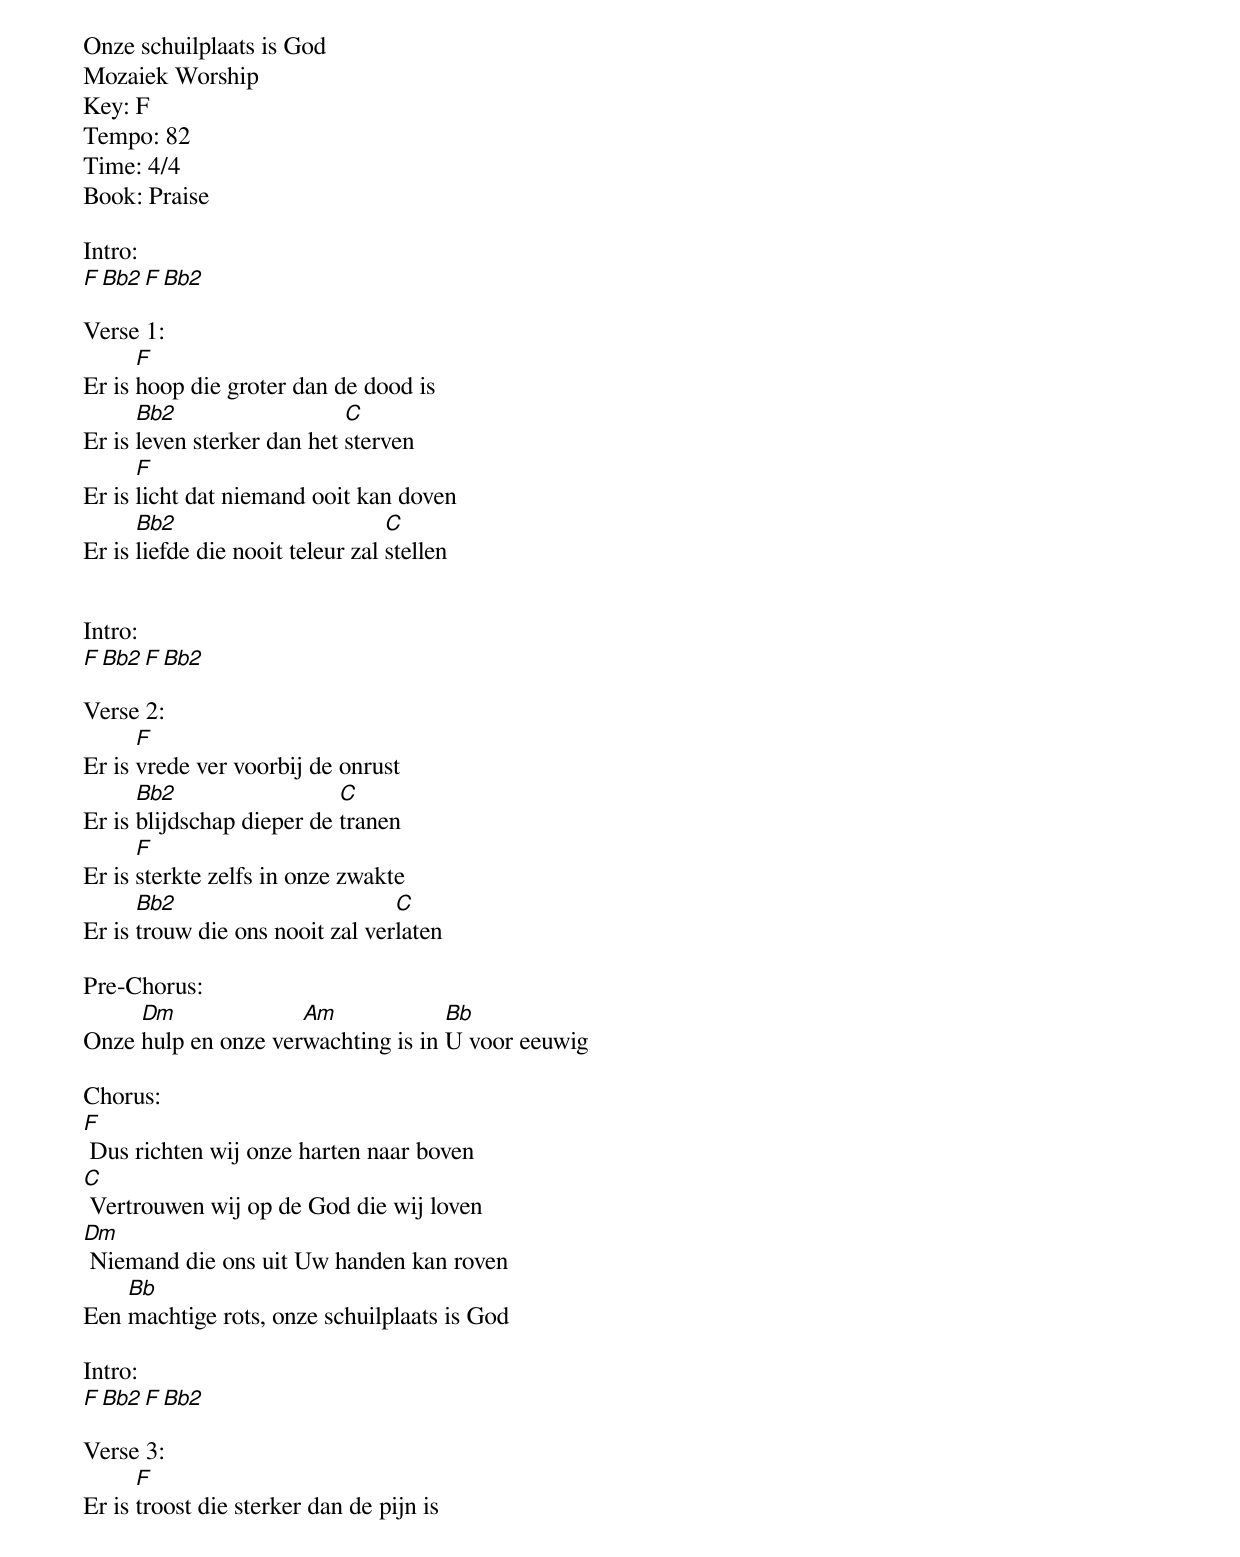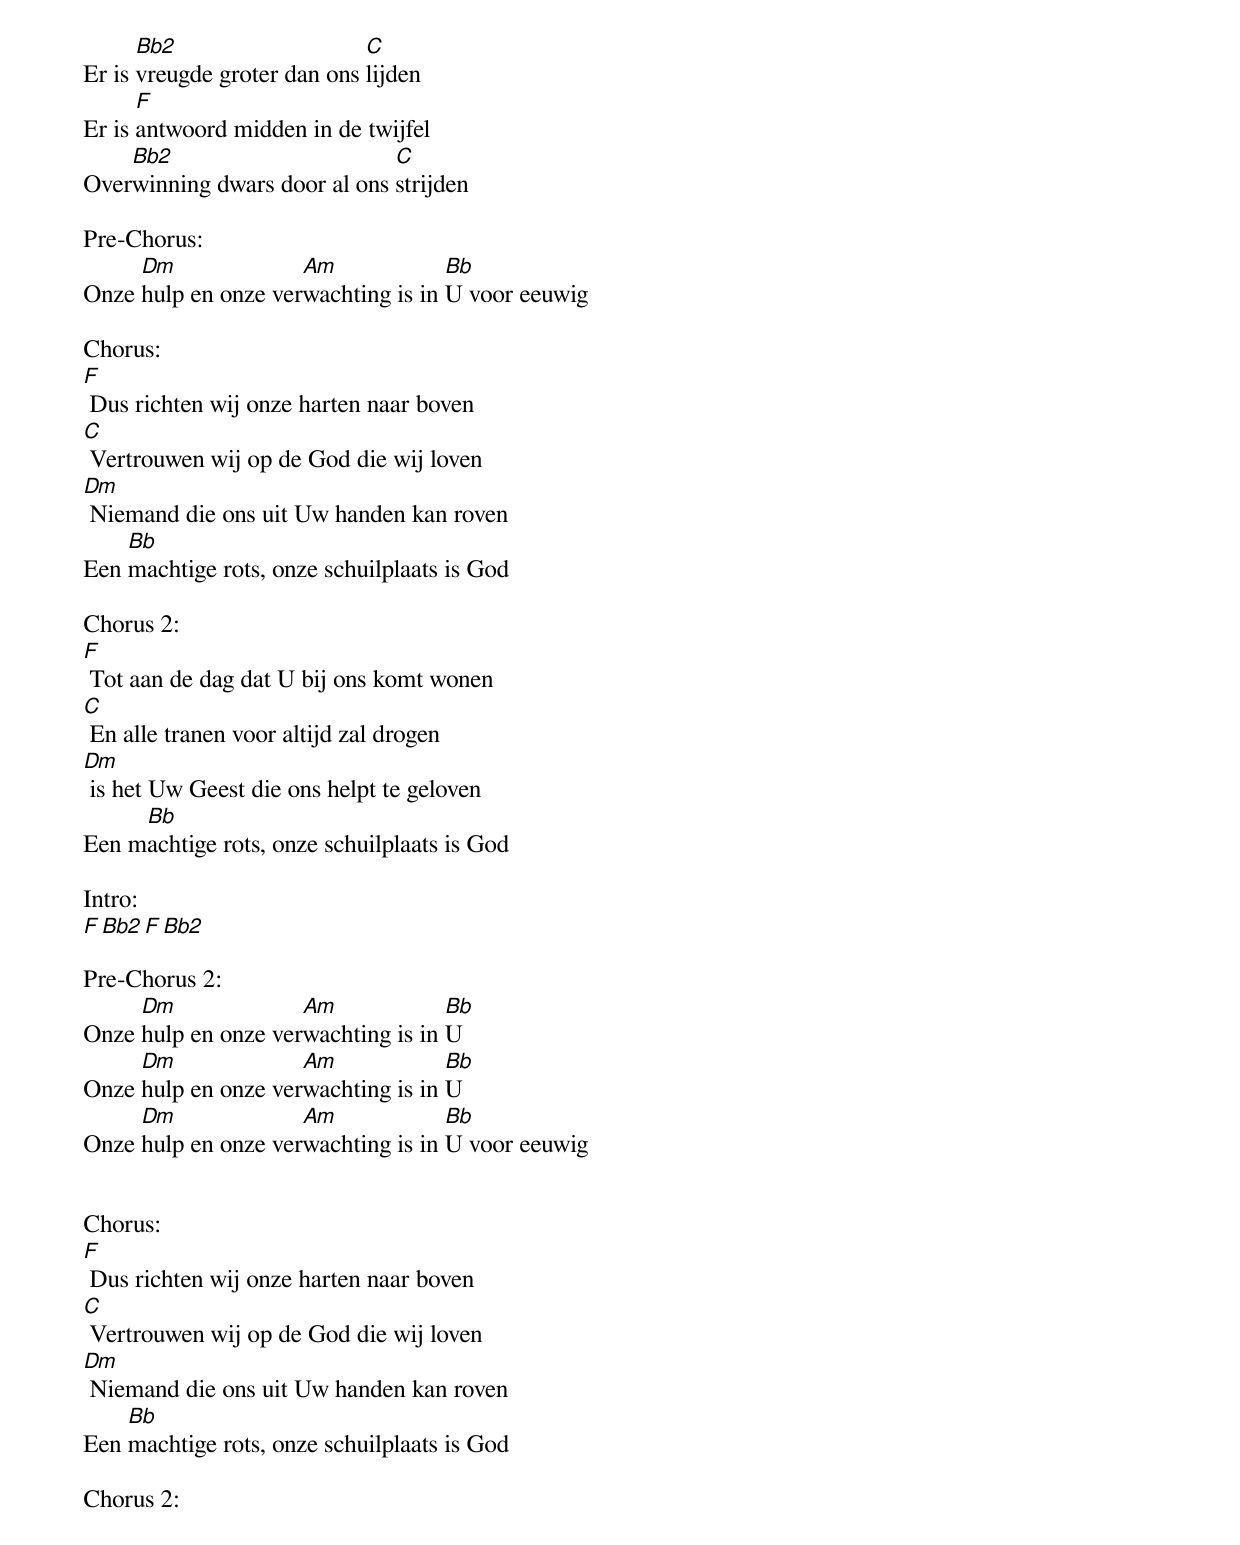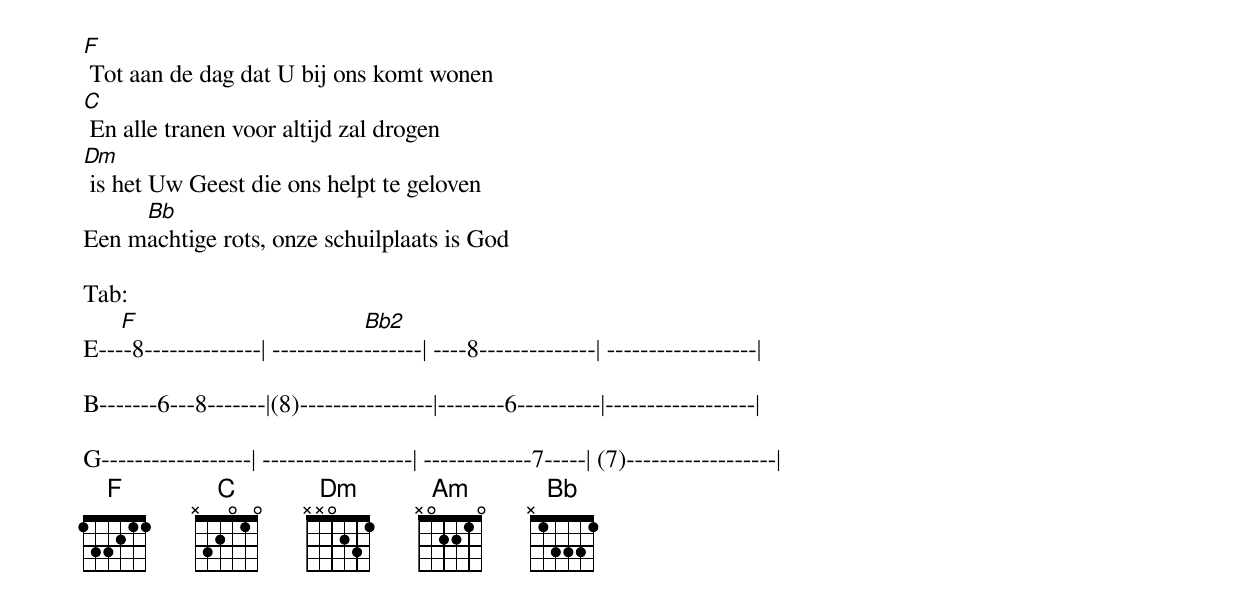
Onze schuilplaats is God
Mozaiek Worship
Key: F
Tempo: 82
Time: 4/4
Book: Praise

Intro:
[F][Bb2][F][Bb2]

Verse 1:
Er is [F]hoop die groter dan de dood is
Er is [Bb2]leven sterker dan het [C]sterven
Er is [F]licht dat niemand ooit kan doven
Er is [Bb2]liefde die nooit teleur zal [C]stellen


Intro:
[F][Bb2][F][Bb2]

Verse 2:
Er is [F]vrede ver voorbij de onrust
Er is [Bb2]blijdschap dieper de [C]tranen
Er is [F]sterkte zelfs in onze zwakte
Er is [Bb2]trouw die ons nooit zal ver[C]laten

Pre-Chorus:
Onze [Dm]hulp en onze ver[Am]wachting is in [Bb]U voor eeuwig

Chorus:
[F] Dus richten wij onze harten naar boven
[C] Vertrouwen wij op de God die wij loven
[Dm] Niemand die ons uit Uw handen kan roven
Een [Bb]machtige rots, onze schuilplaats is God

Intro:
[F][Bb2][F][Bb2]

Verse 3:
Er is [F]troost die sterker dan de pijn is
Er is [Bb2]vreugde groter dan ons [C]lijden
Er is [F]antwoord midden in de twijfel
Over[Bb2]winning dwars door al ons [C]strijden

Pre-Chorus:
Onze [Dm]hulp en onze ver[Am]wachting is in [Bb]U voor eeuwig

Chorus:
[F] Dus richten wij onze harten naar boven
[C] Vertrouwen wij op de God die wij loven
[Dm] Niemand die ons uit Uw handen kan roven
Een [Bb]machtige rots, onze schuilplaats is God

Chorus 2:
[F] Tot aan de dag dat U bij ons komt wonen
[C] En alle tranen voor altijd zal drogen
[Dm] is het Uw Geest die ons helpt te geloven
Een m[Bb]achtige rots, onze schuilplaats is God

Intro:
[F][Bb2][F][Bb2]

Pre-Chorus 2:
Onze [Dm]hulp en onze ver[Am]wachting is in [Bb]U
Onze [Dm]hulp en onze ver[Am]wachting is in [Bb]U
Onze [Dm]hulp en onze ver[Am]wachting is in [Bb]U voor eeuwig


Chorus:
[F] Dus richten wij onze harten naar boven
[C] Vertrouwen wij op de God die wij loven
[Dm] Niemand die ons uit Uw handen kan roven
Een [Bb]machtige rots, onze schuilplaats is God

Chorus 2:
[F] Tot aan de dag dat U bij ons komt wonen
[C] En alle tranen voor altijd zal drogen
[Dm] is het Uw Geest die ons helpt te geloven
Een m[Bb]achtige rots, onze schuilplaats is God

Tab:
      [F]                                    [Bb2]
E----8--------------| ------------------| ----8--------------| ------------------|

B-------6---8-------|(8)----------------|--------6----------|------------------|

G------------------| ------------------| -------------7-----| (7)------------------|
